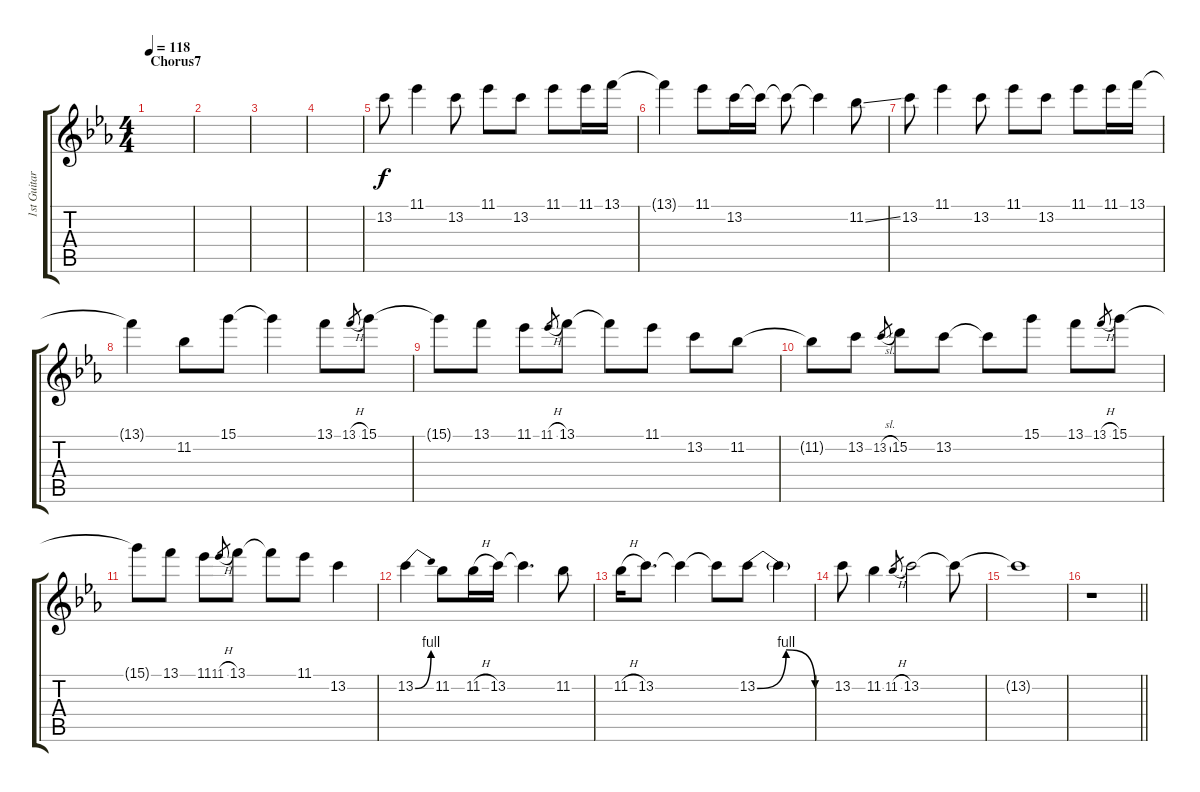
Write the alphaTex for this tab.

\track ("1st Guitar" "1st Guitar") {instrument electricguitarclean}
\staff {score tabs}
\tuning (E4 B3 G3 D3 A2 E2) {hide}
\ts (4 4)
\section ("" "Chorus7")
\tempo 118
\clef g2
\ks cminor
|
|
|
|
13.2.8 11.1.4 13.2.8 11.1.8 13.2.8 11.1.8 11.1.16 13.1.16 |
13.1{t}.4 11.1.8 13.2.16 13.2{t}.16 13.2{t}.8 13.2{t}.4 11.2{ss}.8 |
13.2.8 11.1.4 13.2.8 11.1.8 13.2.8 11.1.8 11.1.16 13.1.16 |
13.1{t}.4 11.2.8 15.1.8 15.1{t}.4 13.1.8 13.1{h}.8{gr} 15.1.8 |
15.1{t}.8 13.1.8 11.1.8 11.1{h}.8{gr} 13.1.8 13.1{t}.8 11.1.8 13.2.8 11.2.8 |
11.2{t}.8 13.2.8 13.2{sl}.8{gr} 15.2.8 13.2.8 13.2{t}.8 15.1.8 13.1.8 13.1{h}.8{gr} 15.1.8 |
15.1{t}.8 13.1.8 11.1.8 11.1{h}.8{gr} 13.1.8 13.1{t}.8 11.1.8 13.2.4 |
13.2{be (bend 0 0 60 4)}.4 11.2.8 11.2{h}.16 13.2.16 13.2{t}.4{d} 11.2.8 |
11.2{h}.16 13.2.8{d} 13.2{t}.4 13.2{t}.8 13.2{be (bendrelease 0 0 15 4 30 4 60 0)}.8 13.2{t}.4 |
13.2.8 11.2.4 11.2{h}.8{gr} 13.2.2 13.2{t}.8 |
13.2{t}.1 |
\barLineRight lightlight
r.1
